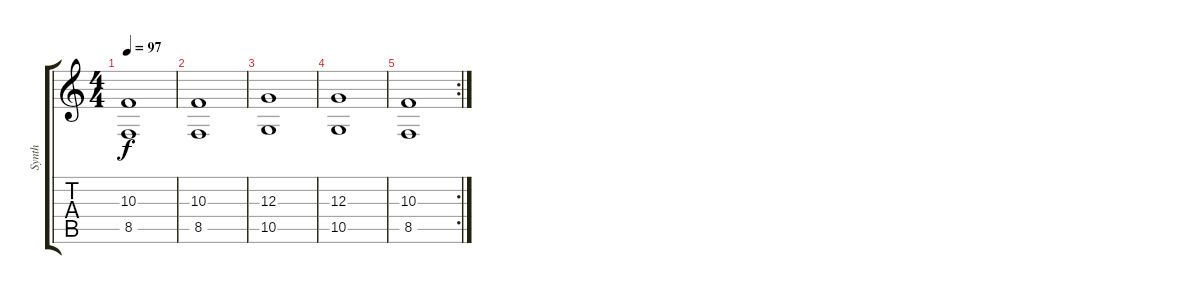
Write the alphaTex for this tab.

\track ("Synth" "Synth") {instrument synthstrings1}
\staff {score tabs}
\tuning (E4 B3 G3 D3 A2 E2) {hide}
\ts (4 4)
\tempo 97
\clef g2
\ks c
(10.3 8.5).1{dy f} |
(10.3 8.5).1 |
(12.3 10.5).1 |
(12.3 10.5).1 |
\rc 2
(10.3 8.5).1
